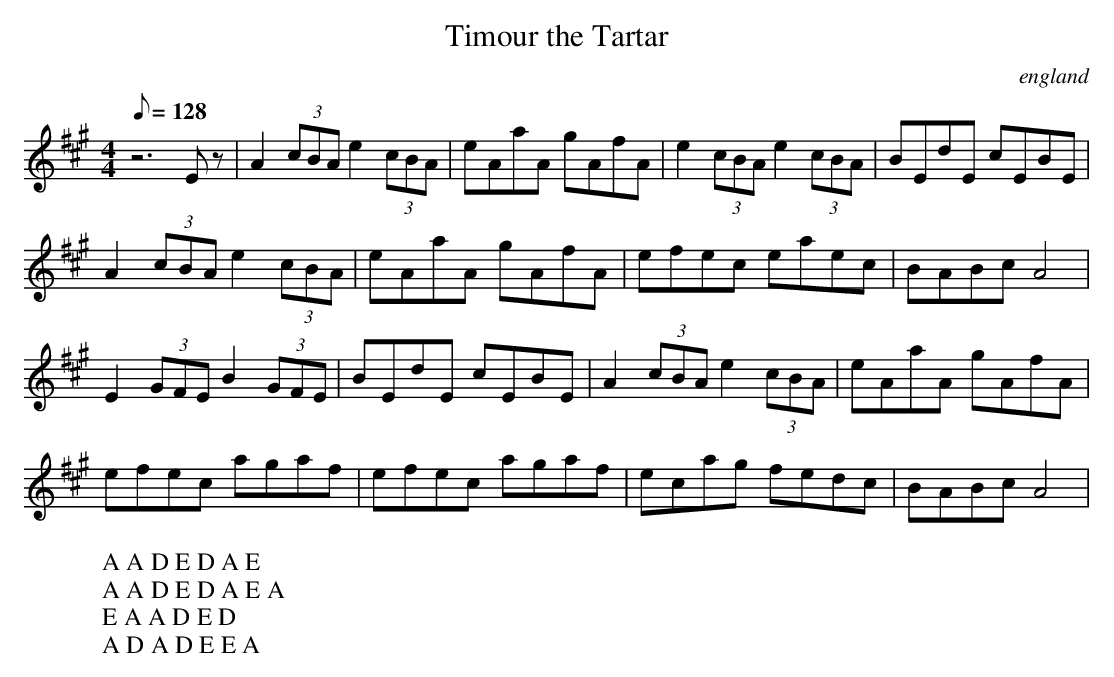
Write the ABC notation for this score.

X:1
T:Timour the Tartar
O:england
M:4/4
L:1/8
Q:128
K:A
z6Ez|A2(3cBA e2(3cBA|eAaA gAfA|e2(3cBA e2(3cBA|BEdE cEBE|
W: A A D E D A E
A2(3cBA e2(3cBA|eAaA gAfA|efec eaec|BABc A4|
W: A A D E D A E A
E2(3GFE B2(3GFE|BEdE cEBE|A2(3cBA e2(3cBA|eAaA gAfA|
W: E A A D E D
efec agaf|efec agaf|ecag fedc|BABc A4|
W: A D A D E E A
